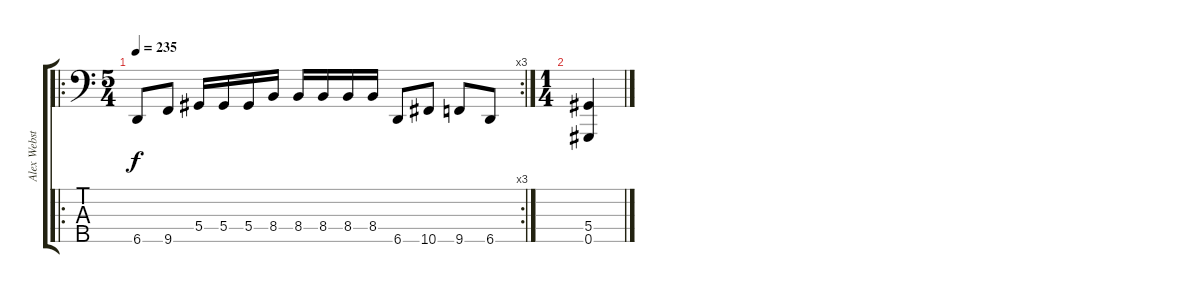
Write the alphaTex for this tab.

\track ("Alex Webster" "Alex Webst") {instrument electricbassfinger}
\staff {score tabs}
\tuning (Gb2 Db2 Ab1 Eb1 Ab0) {hide}
\ro
\rc 3
\ts (5 4)
\tempo 235
\clef f4
\ks c
6.5.8{dy f} 9.5.8 5.4.16 5.4.16 5.4.16 8.4.16 8.4.16 8.4.16 8.4.16 8.4.16 6.5.8 10.5.8 9.5.8 6.5.8 |
\ts (1 4)
(5.4 0.5).4
